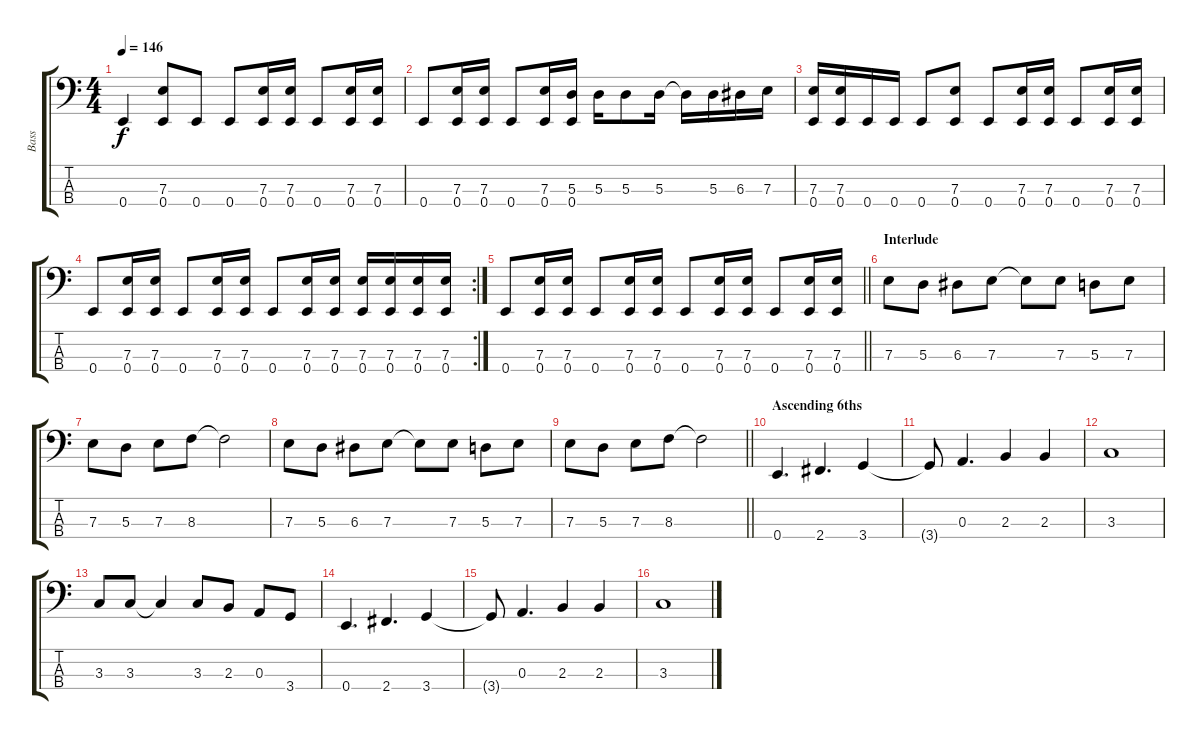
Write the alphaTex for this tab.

\track ("Bass" "Bass") {instrument electricbasspick}
\staff {score tabs}
\tuning (G2 D2 A1 E1) {hide}
\ts (4 4)
\tempo 146
\clef f4
\ks c
0.4.4{dy f} (7.3 0.4).8 0.4.8 0.4.8 (7.3 0.4).16 (7.3 0.4).16 0.4.8 (7.3 0.4).16 (7.3 0.4).16 |
0.4.8 (7.3 0.4).16 (7.3 0.4).16 0.4.8 (7.3 0.4).16 (5.3 0.4).16 5.3.16 5.3.8 5.3.16 5.3{t}.16 5.3.16 6.3.16 7.3.16 |
(7.3 0.4).16 (7.3 0.4).16 0.4.16 0.4.16 0.4.8 (7.3 0.4).8 0.4.8 (7.3 0.4).16 (7.3 0.4).16 0.4.8 (7.3 0.4).16 (7.3 0.4).16 |
\rc 2
0.4.8 (7.3 0.4).16 (7.3 0.4).16 0.4.8 (7.3 0.4).16 (7.3 0.4).16 0.4.8 (7.3 0.4).16 (7.3 0.4).16 (7.3 0.4).16 (7.3 0.4).16 (7.3 0.4).16 (7.3 0.4).16 |
\barLineRight lightlight
0.4.8 (7.3 0.4).16 (7.3 0.4).16 0.4.8 (7.3 0.4).16 (7.3 0.4).16 0.4.8 (7.3 0.4).16 (7.3 0.4).16 0.4.8 (7.3 0.4).16 (7.3 0.4).16 |
\section ("" "Interlude")
7.3.8 5.3.8 6.3.8 7.3.8 7.3{t}.8 7.3.8 5.3.8 7.3.8 |
7.3.8 5.3.8 7.3.8 8.3.8 8.3{t}.2 |
7.3.8 5.3.8 6.3.8 7.3.8 7.3{t}.8 7.3.8 5.3.8 7.3.8 |
\barLineRight lightlight
7.3.8 5.3.8 7.3.8 8.3.8 8.3{t}.2 |
\section ("" "Ascending 6ths")
0.4.4{d} 2.4.4{d} 3.4.4 |
3.4{t}.8 0.3.4{d} 2.3.4 2.3.4 |
3.3.1 |
3.3.8 3.3.8 3.3{t}.4 3.3.8 2.3.8 0.3.8 3.4.8 |
0.4.4{d} 2.4.4{d} 3.4.4 |
3.4{t}.8 0.3.4{d} 2.3.4 2.3.4 |
3.3.1
